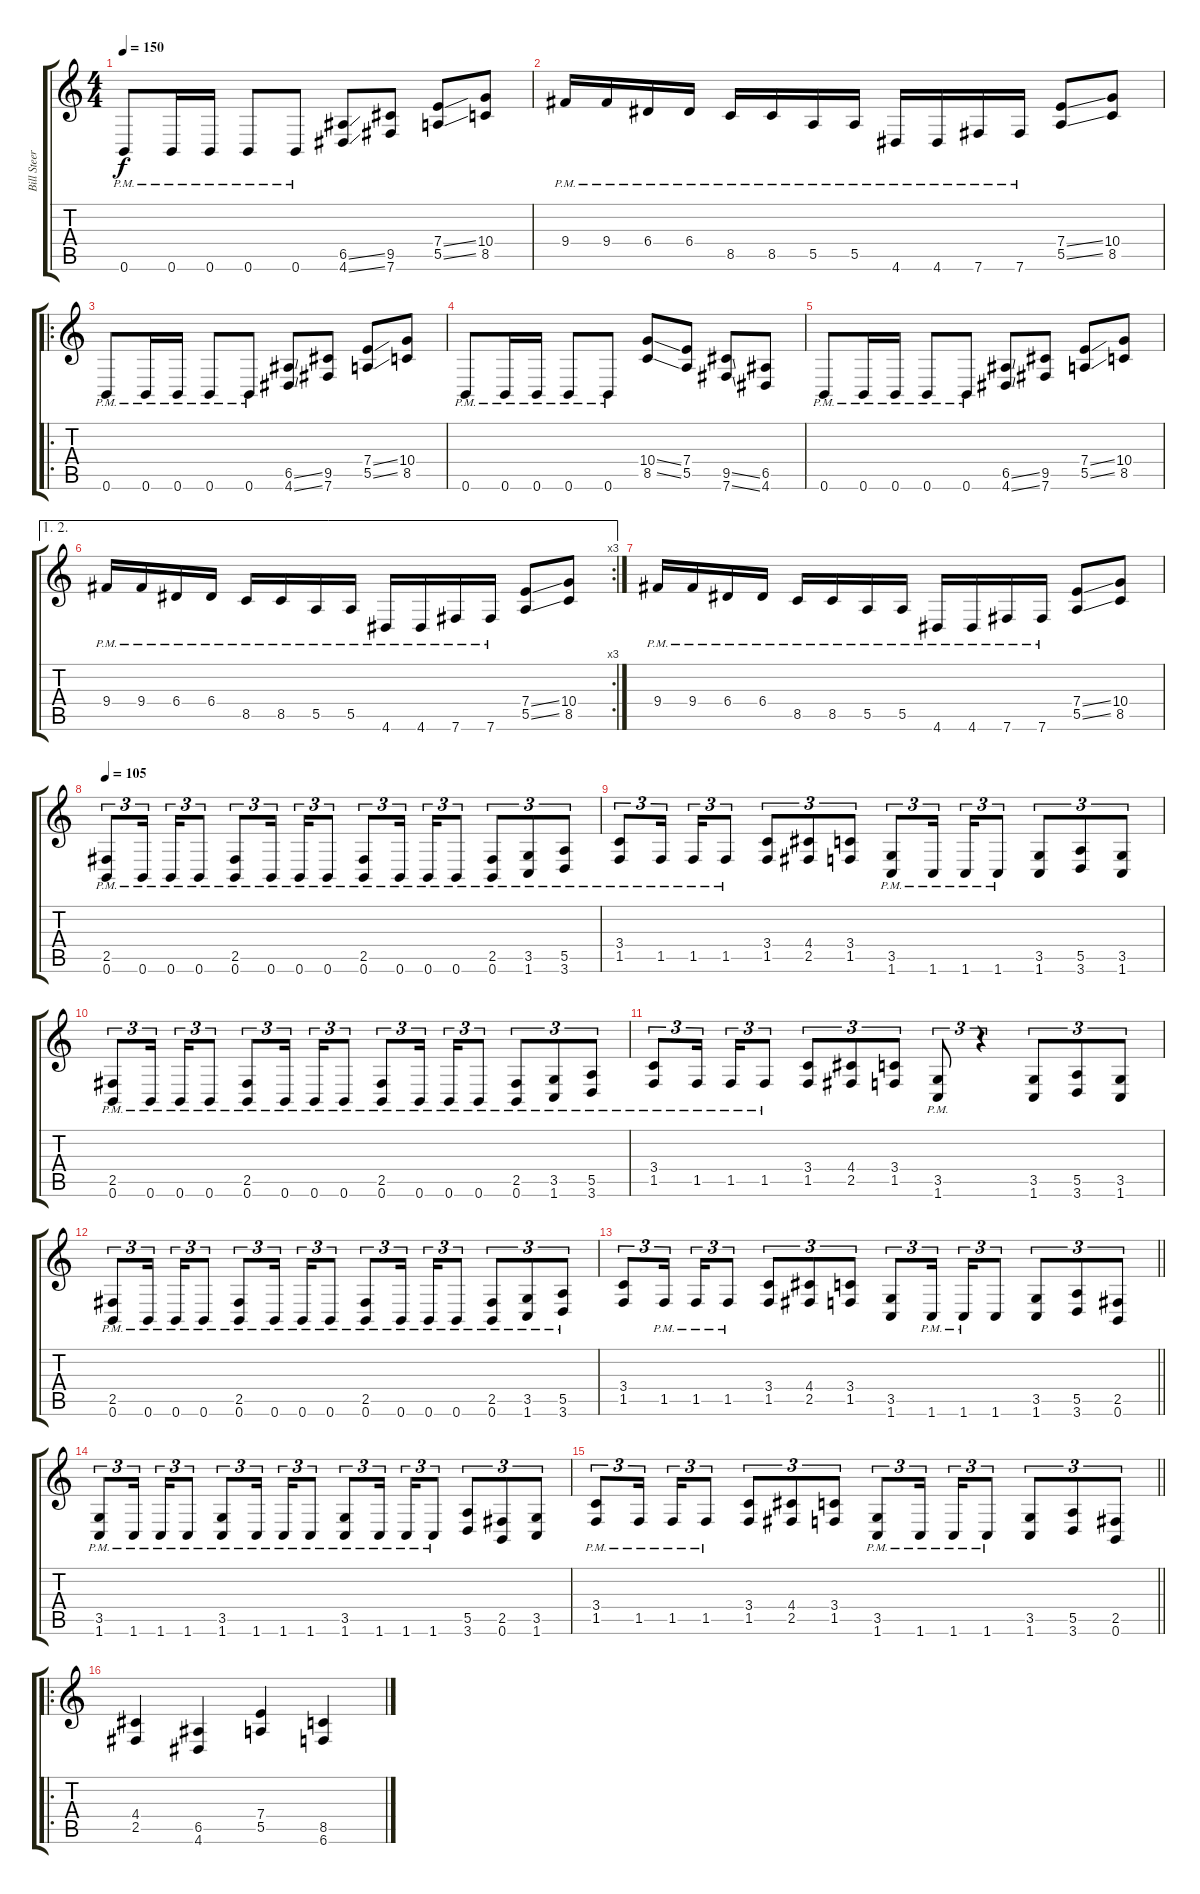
\track ("Bill Steer (Rhythm)" "Bill Steer") {instrument distortionguitar}
\staff {score tabs}
\tuning (B3 Gb3 D3 A2 E2 B1) {hide}
\ts (4 4)
\tempo 150
\clef g2
\ks c
0.6{pm}.8{dy f} 0.6{pm}.16 0.6{pm}.16 0.6{pm}.8 0.6{pm}.8 (6.5{ss} 4.6{ss}).8 (9.5 7.6).8 (7.4{ss} 5.5{ss}).8 (10.4 8.5).8 |
9.4{pm}.16 9.4{pm}.16 6.4{pm}.16 6.4{pm}.16 8.5{pm}.16 8.5{pm}.16 5.5{pm}.16 5.5{pm}.16 4.6{pm}.16 4.6{pm}.16 7.6{pm}.16 7.6{pm}.16 (7.4{ss} 5.5{ss}).8 (10.4 8.5).8 |
\ro
0.6{pm}.8 0.6{pm}.16 0.6{pm}.16 0.6{pm}.8 0.6{pm}.8 (6.5{ss} 4.6{ss}).8 (9.5 7.6).8 (7.4{ss} 5.5{ss}).8 (10.4 8.5).8 |
0.6{pm}.8 0.6{pm}.16 0.6{pm}.16 0.6{pm}.8 0.6{pm}.8 (10.4{ss} 8.5{ss}).8 (7.4 5.5).8 (9.5{ss} 7.6{ss}).8 (6.5 4.6).8 |
0.6{pm}.8 0.6{pm}.16 0.6{pm}.16 0.6{pm}.8 0.6{pm}.8 (6.5{ss} 4.6{ss}).8 (9.5 7.6).8 (7.4{ss} 5.5{ss}).8 (10.4 8.5).8 |
\ae (1 2)
\rc 3
9.4{pm}.16 9.4{pm}.16 6.4{pm}.16 6.4{pm}.16 8.5{pm}.16 8.5{pm}.16 5.5{pm}.16 5.5{pm}.16 4.6{pm}.16 4.6{pm}.16 7.6{pm}.16 7.6{pm}.16 (7.4{ss} 5.5{ss}).8 (10.4 8.5).8 |
9.4{pm}.16 9.4{pm}.16 6.4{pm}.16 6.4{pm}.16 8.5{pm}.16 8.5{pm}.16 5.5{pm}.16 5.5{pm}.16 4.6{pm}.16 4.6{pm}.16 7.6{pm}.16 7.6{pm}.16 (7.4{ss} 5.5{ss}).8 (10.4 8.5).8 |
\tempo 105
(2.5{pm} 0.6{pm}).8{tu (3 2)} 0.6{pm}.16{tu (3 2) beam splitsecondary} 0.6{pm}.16{tu (3 2)} 0.6{pm}.8{tu (3 2)} (2.5{pm} 0.6{pm}).8{tu (3 2)} 0.6{pm}.16{tu (3 2) beam splitsecondary} 0.6{pm}.16{tu (3 2)} 0.6{pm}.8{tu (3 2)} (2.5{pm} 0.6{pm}).8{tu (3 2)} 0.6{pm}.16{tu (3 2) beam splitsecondary} 0.6{pm}.16{tu (3 2)} 0.6{pm}.8{tu (3 2)} (2.5{pm} 0.6{pm}).8{tu (3 2)} (3.5{pm} 1.6{pm}).8{tu (3 2)} (5.5{pm} 3.6{pm}).8{tu (3 2)} |
(3.4{pm} 1.5{pm}).8{tu (3 2)} 1.5{pm}.16{tu (3 2) beam splitsecondary} 1.5{pm}.16{tu (3 2)} 1.5{pm}.8{tu (3 2)} (3.4 1.5).8{tu (3 2)} (4.4 2.5).8{tu (3 2)} (3.4 1.5).8{tu (3 2)} (3.5{pm} 1.6{pm}).8{tu (3 2)} 1.6{pm}.16{tu (3 2) beam splitsecondary} 1.6{pm}.16{tu (3 2)} 1.6{pm}.8{tu (3 2)} (3.5 1.6).8{tu (3 2)} (5.5 3.6).8{tu (3 2)} (3.5 1.6).8{tu (3 2)} |
(2.5{pm} 0.6{pm}).8{tu (3 2)} 0.6{pm}.16{tu (3 2) beam splitsecondary} 0.6{pm}.16{tu (3 2)} 0.6{pm}.8{tu (3 2)} (2.5{pm} 0.6{pm}).8{tu (3 2)} 0.6{pm}.16{tu (3 2) beam splitsecondary} 0.6{pm}.16{tu (3 2)} 0.6{pm}.8{tu (3 2)} (2.5{pm} 0.6{pm}).8{tu (3 2)} 0.6{pm}.16{tu (3 2) beam splitsecondary} 0.6{pm}.16{tu (3 2)} 0.6{pm}.8{tu (3 2)} (2.5{pm} 0.6{pm}).8{tu (3 2)} (3.5{pm} 1.6{pm}).8{tu (3 2)} (5.5{pm} 3.6{pm}).8{tu (3 2)} |
(3.4{pm} 1.5{pm}).8{tu (3 2)} 1.5{pm}.16{tu (3 2) beam splitsecondary} 1.5{pm}.16{tu (3 2)} 1.5{pm}.8{tu (3 2)} (3.4 1.5).8{tu (3 2)} (4.4 2.5).8{tu (3 2)} (3.4 1.5).8{tu (3 2)} (3.5{pm} 1.6{pm}).8{tu (3 2)} r.4{tu (3 2)} (3.5 1.6).8{tu (3 2)} (5.5 3.6).8{tu (3 2)} (3.5 1.6).8{tu (3 2)} |
(2.5{pm} 0.6{pm}).8{tu (3 2)} 0.6{pm}.16{tu (3 2) beam splitsecondary} 0.6{pm}.16{tu (3 2)} 0.6{pm}.8{tu (3 2)} (2.5{pm} 0.6{pm}).8{tu (3 2)} 0.6{pm}.16{tu (3 2) beam splitsecondary} 0.6{pm}.16{tu (3 2)} 0.6{pm}.8{tu (3 2)} (2.5{pm} 0.6{pm}).8{tu (3 2)} 0.6{pm}.16{tu (3 2) beam splitsecondary} 0.6{pm}.16{tu (3 2)} 0.6{pm}.8{tu (3 2)} (2.5{pm} 0.6{pm}).8{tu (3 2)} (3.5{pm} 1.6{pm}).8{tu (3 2)} (5.5{pm} 3.6{pm}).8{tu (3 2)} |
\barLineRight lightlight
(3.4 1.5).8{tu (3 2)} 1.5{pm}.16{tu (3 2) beam splitsecondary} 1.5{pm}.16{tu (3 2)} 1.5{pm}.8{tu (3 2)} (3.4 1.5).8{tu (3 2)} (4.4 2.5).8{tu (3 2)} (3.4 1.5).8{tu (3 2)} (3.5 1.6).8{tu (3 2)} 1.6{pm}.16{tu (3 2) beam splitsecondary} 1.6{pm}.16{tu (3 2)} 1.6.8{tu (3 2)} (3.5 1.6).8{tu (3 2)} (5.5 3.6).8{tu (3 2)} (2.5 0.6).8{tu (3 2)} |
(3.5{pm} 1.6{pm}).8{tu (3 2)} 1.6{pm}.16{tu (3 2) beam splitsecondary} 1.6{pm}.16{tu (3 2)} 1.6{pm}.8{tu (3 2)} (3.5{pm} 1.6{pm}).8{tu (3 2)} 1.6{pm}.16{tu (3 2) beam splitsecondary} 1.6{pm}.16{tu (3 2)} 1.6{pm}.8{tu (3 2)} (3.5{pm} 1.6{pm}).8{tu (3 2)} 1.6{pm}.16{tu (3 2) beam splitsecondary} 1.6{pm}.16{tu (3 2)} 1.6{pm}.8{tu (3 2)} (5.5 3.6).8{tu (3 2)} (2.5 0.6).8{tu (3 2)} (3.5 1.6).8{tu (3 2)} |
\barLineRight lightlight
(3.4{pm} 1.5{pm}).8{tu (3 2)} 1.5{pm}.16{tu (3 2) beam splitsecondary} 1.5{pm}.16{tu (3 2)} 1.5{pm}.8{tu (3 2)} (3.4 1.5).8{tu (3 2)} (4.4 2.5).8{tu (3 2)} (3.4 1.5).8{tu (3 2)} (3.5{pm} 1.6{pm}).8{tu (3 2)} 1.6{pm}.16{tu (3 2) beam splitsecondary} 1.6{pm}.16{tu (3 2)} 1.6{pm}.8{tu (3 2)} (3.5 1.6).8{tu (3 2)} (5.5 3.6).8{tu (3 2)} (2.5 0.6).8{tu (3 2)} |
\ro
(4.4 2.5).4 (6.5 4.6).4 (7.4 5.5).4 (8.5 6.6).4
